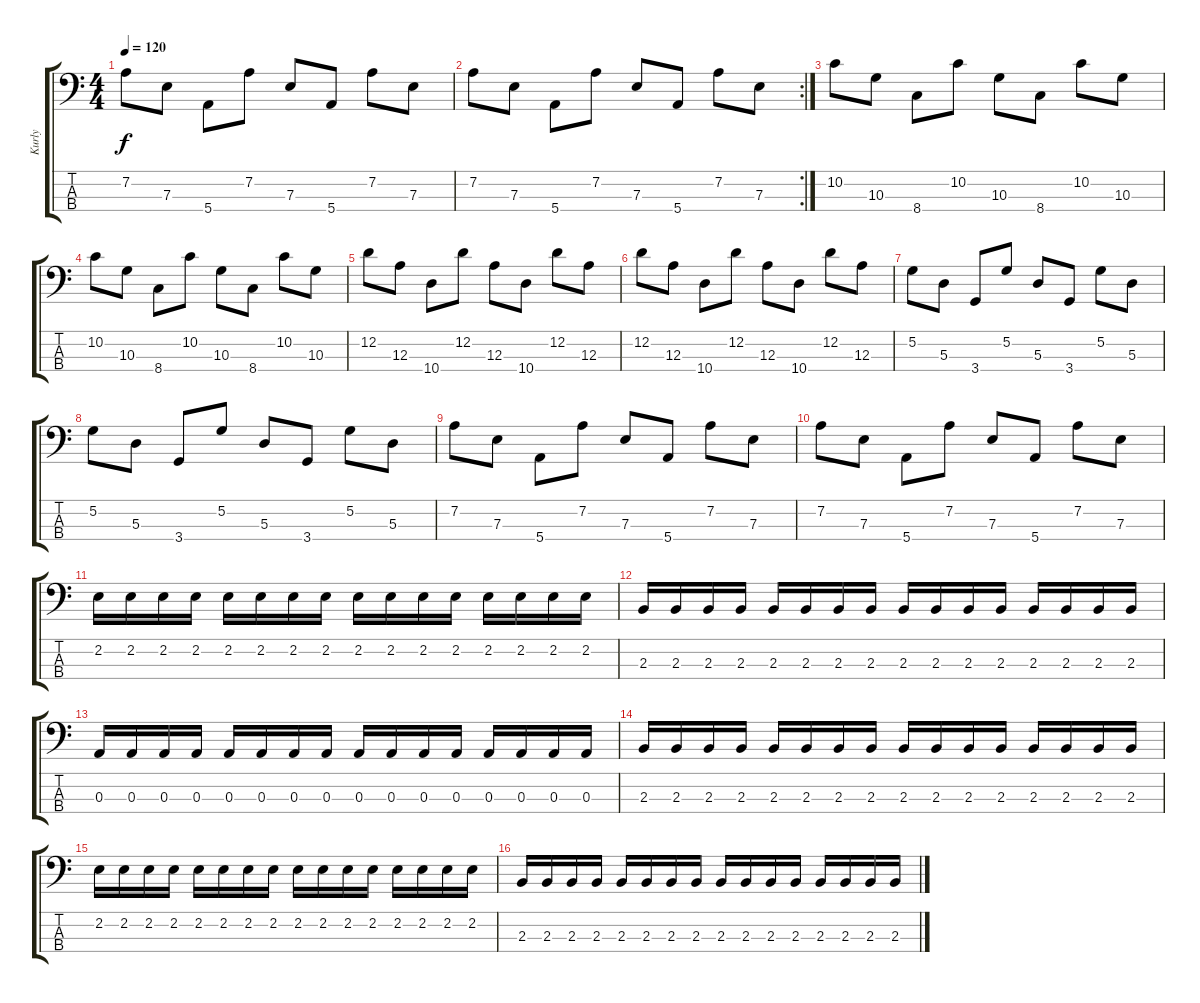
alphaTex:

\track ("Kurly" "Kurly") {instrument electricbassfinger}
\staff {score tabs}
\tuning (G2 D2 A1 E1) {hide}
\ts (4 4)
\tempo 120
\clef f4
\ks c
7.2.8{dy f} 7.3.8 5.4.8 7.2.8 7.3.8 5.4.8 7.2.8 7.3.8 |
\rc 2
7.2.8 7.3.8 5.4.8 7.2.8 7.3.8 5.4.8 7.2.8 7.3.8 |
10.2.8 10.3.8 8.4.8 10.2.8 10.3.8 8.4.8 10.2.8 10.3.8 |
10.2.8 10.3.8 8.4.8 10.2.8 10.3.8 8.4.8 10.2.8 10.3.8 |
12.2.8 12.3.8 10.4.8 12.2.8 12.3.8 10.4.8 12.2.8 12.3.8 |
12.2.8 12.3.8 10.4.8 12.2.8 12.3.8 10.4.8 12.2.8 12.3.8 |
5.2.8 5.3.8 3.4.8 5.2.8 5.3.8 3.4.8 5.2.8 5.3.8 |
5.2.8 5.3.8 3.4.8 5.2.8 5.3.8 3.4.8 5.2.8 5.3.8 |
7.2.8 7.3.8 5.4.8 7.2.8 7.3.8 5.4.8 7.2.8 7.3.8 |
7.2.8 7.3.8 5.4.8 7.2.8 7.3.8 5.4.8 7.2.8 7.3.8 |
2.2.16 2.2.16 2.2.16 2.2.16 2.2.16 2.2.16 2.2.16 2.2.16 2.2.16 2.2.16 2.2.16 2.2.16 2.2.16 2.2.16 2.2.16 2.2.16 |
2.3.16 2.3.16 2.3.16 2.3.16 2.3.16 2.3.16 2.3.16 2.3.16 2.3.16 2.3.16 2.3.16 2.3.16 2.3.16 2.3.16 2.3.16 2.3.16 |
0.3.16 0.3.16 0.3.16 0.3.16 0.3.16 0.3.16 0.3.16 0.3.16 0.3.16 0.3.16 0.3.16 0.3.16 0.3.16 0.3.16 0.3.16 0.3.16 |
2.3.16 2.3.16 2.3.16 2.3.16 2.3.16 2.3.16 2.3.16 2.3.16 2.3.16 2.3.16 2.3.16 2.3.16 2.3.16 2.3.16 2.3.16 2.3.16 |
2.2.16 2.2.16 2.2.16 2.2.16 2.2.16 2.2.16 2.2.16 2.2.16 2.2.16 2.2.16 2.2.16 2.2.16 2.2.16 2.2.16 2.2.16 2.2.16 |
2.3.16 2.3.16 2.3.16 2.3.16 2.3.16 2.3.16 2.3.16 2.3.16 2.3.16 2.3.16 2.3.16 2.3.16 2.3.16 2.3.16 2.3.16 2.3.16
